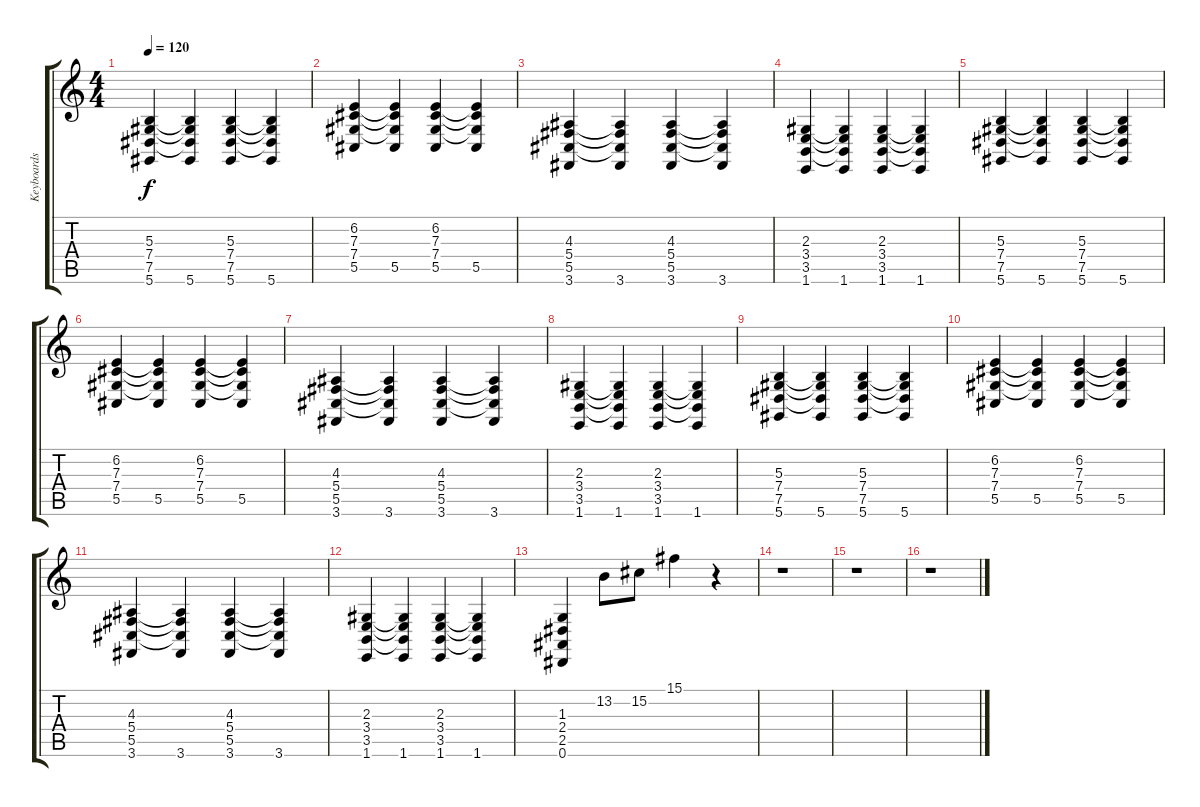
\track ("Keyboards 1" "Keyboards ") {instrument brightacousticpiano}
\staff {score tabs}
\tuning (Eb4 Bb3 Gb3 Db3 Ab2 Eb2) {hide}
\ts (4 4)
\tempo 120
\clef g2
\ks c
(5.3 7.4 7.5 5.6).4{dy f} (5.3{t} 7.4{t} 7.5{t} 5.6).4 (5.3 7.4 7.5 5.6).4 (5.3{t} 7.4{t} 7.5{t} 5.6).4 |
(6.2 7.3 7.4 5.5).4 (6.2{t} 7.3{t} 7.4{t} 5.5).4 (6.2 7.3 7.4 5.5).4 (6.2{t} 7.3{t} 7.4{t} 5.5).4 |
(4.3 5.4 5.5 3.6).4 (4.3{t} 5.4{t} 5.5{t} 3.6).4 (4.3 5.4 5.5 3.6).4 (4.3{t} 5.4{t} 5.5{t} 3.6).4 |
(2.3 3.4 3.5 1.6).4 (2.3{t} 3.4{t} 3.5{t} 1.6).4 (2.3 3.4 3.5 1.6).4 (2.3{t} 3.4{t} 3.5{t} 1.6).4 |
(5.3 7.4 7.5 5.6).4 (5.3{t} 7.4{t} 7.5{t} 5.6).4 (5.3 7.4 7.5 5.6).4 (5.3{t} 7.4{t} 7.5{t} 5.6).4 |
(6.2 7.3 7.4 5.5).4 (6.2{t} 7.3{t} 7.4{t} 5.5).4 (6.2 7.3 7.4 5.5).4 (6.2{t} 7.3{t} 7.4{t} 5.5).4 |
(4.3 5.4 5.5 3.6).4 (4.3{t} 5.4{t} 5.5{t} 3.6).4 (4.3 5.4 5.5 3.6).4 (4.3{t} 5.4{t} 5.5{t} 3.6).4 |
(2.3 3.4 3.5 1.6).4 (2.3{t} 3.4{t} 3.5{t} 1.6).4 (2.3 3.4 3.5 1.6).4 (2.3{t} 3.4{t} 3.5{t} 1.6).4 |
(5.3 7.4 7.5 5.6).4 (5.3{t} 7.4{t} 7.5{t} 5.6).4 (5.3 7.4 7.5 5.6).4 (5.3{t} 7.4{t} 7.5{t} 5.6).4 |
(6.2 7.3 7.4 5.5).4 (6.2{t} 7.3{t} 7.4{t} 5.5).4 (6.2 7.3 7.4 5.5).4 (6.2{t} 7.3{t} 7.4{t} 5.5).4 |
(4.3 5.4 5.5 3.6).4 (4.3{t} 5.4{t} 5.5{t} 3.6).4 (4.3 5.4 5.5 3.6).4 (4.3{t} 5.4{t} 5.5{t} 3.6).4 |
(2.3 3.4 3.5 1.6).4 (2.3{t} 3.4{t} 3.5{t} 1.6).4 (2.3 3.4 3.5 1.6).4 (2.3{t} 3.4{t} 3.5{t} 1.6).4 |
(1.3 2.4 2.5 0.6).4 13.2.8 15.2.8 15.1.4 r.4 |
r.1 |
r.1 |
r.1
